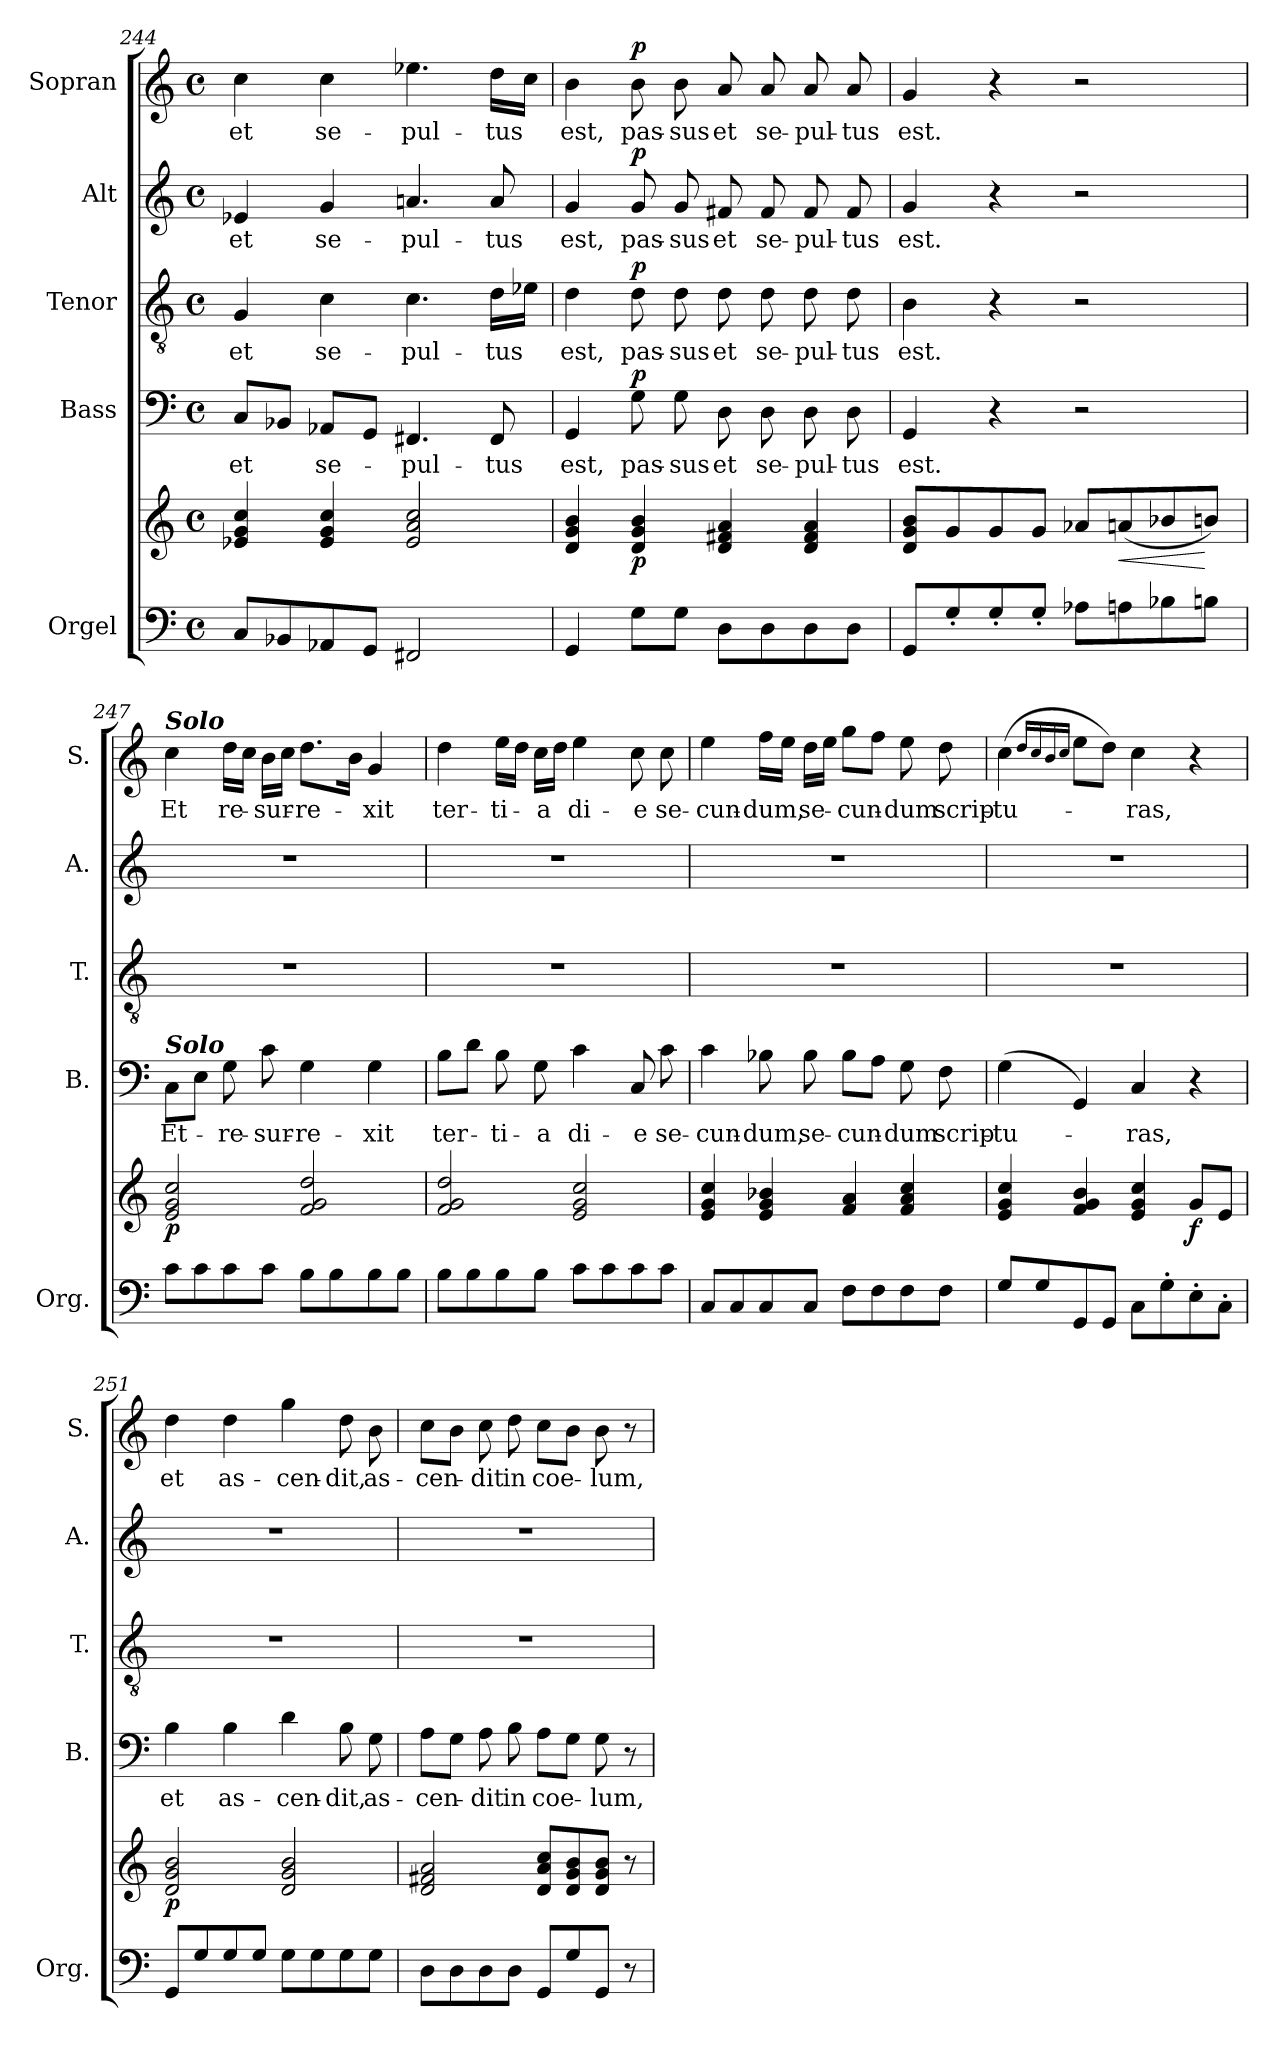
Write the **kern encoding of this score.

**kern	**kern	**dynam	**kern	**text	**dynam	**kern	**text	**dynam	**kern	**text	**dynam	**kern	**text	**dynam
*part5	*part5	*part5	*part4	*part4	*part4	*part3	*part3	*part3	*part2	*part2	*part2	*part1	*part1	*part1
*staff6	*staff5	*staff5/6	*staff4	*staff4	*staff4	*staff3	*staff3	*staff3	*staff2	*staff2	*staff2	*staff1	*staff1	*staff1
*I"Orgel	*	*	*I"Bass	*	*	*I"Tenor	*	*	*I"Alt	*	*	*I"Sopran	*	*
*I'Org.	*	*	*I'B.	*	*	*I'T.	*	*	*I'A.	*	*	*I'S.	*	*
!!LO:PB:g=z
*clefF4	*clefG2	*	*clefF4	*	*	*clefGv2	*	*	*clefG2	*	*	*clefG2	*	*
*k[]	*k[]	*	*k[]	*	*	*k[]	*	*	*k[]	*	*	*k[]	*	*
*C:	*C:	*	*C:	*	*	*C:	*	*	*C:	*	*	*C:	*	*
*M4/4	*M4/4	*	*M4/4	*	*	*M4/4	*	*	*M4/4	*	*	*M4/4	*	*
*met(c)	*met(c)	*	*met(c)	*	*	*met(c)	*	*	*met(c)	*	*	*met(c)	*	*
=244	=244	=244	=244	=244	=244	=244	=244	=244	=244	=244	=244	=244	=244	=244
!	!	!	!	!LO:LY:b	!	!	!LO:LY:b	!	!	!LO:LY:b	!	!	!LO:LY:b	!
8C/L	4e-X/ 4g/ 4cc/	.	8C/L	et	.	4G/	et	.	4e-X/	et	.	4cc\	et	.
8BB-X/	.	.	8BB-X/J	.	.	.	.	.	.	.	.	.	.	.
!	!	!	!	!LO:LY:b	!	!	!LO:LY:b	!	!	!LO:LY:b	!	!	!LO:LY:b	!
8AA-X/	4e-/ 4g/ 4cc/	.	8AA-X/L	se-	.	4c\	se-	.	4g/	se-	.	4cc\	se-	.
8GG/J	.	.	8GG/J	.	.	.	.	.	.	.	.	.	.	.
!	!	!	!	!LO:LY:b	!	!	!LO:LY:b	!	!	!LO:LY:b	!	!	!LO:LY:b	!
2FF#X/	2e-/ 2a/ 2cc/	.	4.FF#X/	-pul-	.	4.c\	-pul-	.	4.an/	-pul-	.	4.ee-X\	-pul-	.
!	!	!	!	!LO:LY:b	!	!	!LO:LY:b	!	!	!LO:LY:b	!	!	!LO:LY:b	!
.	.	.	8FF#/	-tus	.	16d\LL	-tus	.	8a/	-tus	.	16dd\LL	-tus	.
.	.	.	.	.	.	16e-X\JJ	.	.	.	.	.	16cc\JJ	.	.
=245	=245	=245	=245	=245	=245	=245	=245	=245	=245	=245	=245	=245	=245	=245
!	!	!	!	!LO:LY:b	!	!	!LO:LY:b	!	!	!LO:LY:b	!	!	!LO:LY:b	!
4GG/	4d/ 4g/ 4b/	.	4GG/	est,	.	4d\	est,	.	4g/	est,	.	4b\	est,	.
!	!	!LO:DY:b	!	!LO:LY:b	!LO:DY:a	!	!LO:LY:b	!LO:DY:a	!	!LO:LY:b	!LO:DY:a	!	!LO:LY:b	!LO:DY:a
8G\L	4d/ 4g/ 4b/	p	8G\	pas-	p	8d\	pas-	p	8g/	pas-	p	8b\	pas-	p
!	!	!	!	!LO:LY:b	!	!	!LO:LY:b	!	!	!LO:LY:b	!	!	!LO:LY:b	!
8G\J	.	.	8G\	-sus	.	8d\	-sus	.	8g/	-sus	.	8b\	-sus	.
!	!	!	!	!LO:LY:b	!	!	!LO:LY:b	!	!	!LO:LY:b	!	!	!LO:LY:b	!
8D\L	4d/ 4f#X/ 4a/	.	8D\	et	.	8d\	et	.	8f#X/	et	.	8a/	et	.
!	!	!	!	!LO:LY:b	!	!	!LO:LY:b	!	!	!LO:LY:b	!	!	!LO:LY:b	!
8D\	.	.	8D\	se-	.	8d\	se-	.	8f#/	se-	.	8a/	se-	.
!	!	!	!	!LO:LY:b	!	!	!LO:LY:b	!	!	!LO:LY:b	!	!	!LO:LY:b	!
8D\	4d/ 4f#/ 4a/	.	8D\	-pul-	.	8d\	-pul-	.	8f#/	-pul-	.	8a/	-pul-	.
!	!	!	!	!LO:LY:b	!	!	!LO:LY:b	!	!	!LO:LY:b	!	!	!LO:LY:b	!
8D\J	.	.	8D\	-tus	.	8d\	-tus	.	8f#/	-tus	.	8a/	-tus	.
=246	=246	=246	=246	=246	=246	=246	=246	=246	=246	=246	=246	=246	=246	=246
!	!	!	!	!LO:LY:b	!	!	!LO:LY:b	!	!	!LO:LY:b	!	!	!LO:LY:b	!
8GG/L	8d/ 8g/ 8b/L	.	4GG/	est.	.	4B\	est.	.	4g/	est.	.	4g/	est.	.
8G'</	8g/	.	.	.	.	.	.	.	.	.	.	.	.	.
8G'</	8g/	.	4r	.	.	4r	.	.	4r	.	.	4r	.	.
8G'</J	8g/J	.	.	.	.	.	.	.	.	.	.	.	.	.
8A-X\L	8a-X/L	.	2r	.	.	2r	.	.	2r	.	.	2r	.	.
!	!	!LO:HP:b	!	!	!	!	!	!	!	!	!	!	!	!
8An\	(<8an/	<	.	.	.	.	.	.	.	.	.	.	.	.
8B-X\	8b-X/	.	.	.	.	.	.	.	.	.	.	.	.	.
8Bn\J	8bn/J)	[	.	.	.	.	.	.	.	.	.	.	.	.
=247	=247	=247	=247	=247	=247	=247	=247	=247	=247	=247	=247	=247	=247	=247
!	!	!	!	!	!	!	!	!	!	!	!	!LO:TX:a:Bi:t=Solo	!	!
!	!	!	!LO:TX:a:Bi:t=Solo	!	!	!	!	!	!	!	!	!	!	!
!	!	!LO:DY:b	!	!LO:LY:b	!	!	!	!	!	!	!	!	!LO:LY:b	!
8c\L	2e/ 2g/ 2cc/	p	8C\L	Et-	.	1r	.	.	1r	.	.	4cc\	Et	.
8c\	.	.	8E\J	.	.	.	.	.	.	.	.	.	.	.
!	!	!	!	!LO:LY:b	!	!	!	!	!	!	!	!	!LO:LY:b	!
8c\	.	.	8G\	-re-	.	.	.	.	.	.	.	16dd\LL	re-	.
.	.	.	.	.	.	.	.	.	.	.	.	16cc\JJ	.	.
!	!	!	!	!LO:LY:b	!	!	!	!	!	!	!	!	!LO:LY:b	!
8c\J	.	.	8c\	-sur-	.	.	.	.	.	.	.	16b\LL	-sur-	.
.	.	.	.	.	.	.	.	.	.	.	.	16cc\JJ	.	.
!	!	!	!	!LO:LY:b	!	!	!	!	!	!	!	!	!LO:LY:b	!
8B\L	2f/ 2g/ 2dd/	.	4G\	-re-	.	.	.	.	.	.	.	8.dd\L	-re-	.
8B\	.	.	.	.	.	.	.	.	.	.	.	.	.	.
.	.	.	.	.	.	.	.	.	.	.	.	16b\Jk	.	.
!	!	!	!	!LO:LY:b	!	!	!	!	!	!	!	!	!LO:LY:b	!
8B\	.	.	4G\	-xit	.	.	.	.	.	.	.	4g/	-xit	.
8B\J	.	.	.	.	.	.	.	.	.	.	.	.	.	.
=248	=248	=248	=248	=248	=248	=248	=248	=248	=248	=248	=248	=248	=248	=248
!	!	!	!	!LO:LY:b	!	!	!	!	!	!	!	!	!LO:LY:b	!
8B\L	2f/ 2g/ 2dd/	.	8B\L	ter-	.	1r	.	.	1r	.	.	4dd\	ter-	.
8B\	.	.	8d\J	.	.	.	.	.	.	.	.	.	.	.
!	!	!	!	!LO:LY:b	!	!	!	!	!	!	!	!	!LO:LY:b	!
8B\	.	.	8B\	-ti-	.	.	.	.	.	.	.	16ee\LL	-ti-	.
.	.	.	.	.	.	.	.	.	.	.	.	16dd\JJ	.	.
!	!	!	!	!LO:LY:b	!	!	!	!	!	!	!	!	!LO:LY:b	!
8B\J	.	.	8G\	-a	.	.	.	.	.	.	.	16cc\LL	-a	.
.	.	.	.	.	.	.	.	.	.	.	.	16dd\JJ	.	.
!	!	!	!	!LO:LY:b	!	!	!	!	!	!	!	!	!LO:LY:b	!
8c\L	2e/ 2g/ 2cc/	.	4c\	di-	.	.	.	.	.	.	.	4ee\	di-	.
8c\	.	.	.	.	.	.	.	.	.	.	.	.	.	.
!	!	!	!	!LO:LY:b	!	!	!	!	!	!	!	!	!LO:LY:b	!
8c\	.	.	8C/	-e	.	.	.	.	.	.	.	8cc\	-e	.
!	!	!	!	!LO:LY:b	!	!	!	!	!	!	!	!	!LO:LY:b	!
8c\J	.	.	8c\	se-	.	.	.	.	.	.	.	8cc\	se-	.
!!LO:LB:g=z
=249	=249	=249	=249	=249	=249	=249	=249	=249	=249	=249	=249	=249	=249	=249
!	!	!	!	!LO:LY:b	!	!	!	!	!	!	!	!	!LO:LY:b	!
8C/L	4e/ 4g/ 4cc/	.	4c\	-cun-	.	1r	.	.	1r	.	.	4ee\	-cun-	.
8C/	.	.	.	.	.	.	.	.	.	.	.	.	.	.
!	!	!	!	!LO:LY:b	!	!	!	!	!	!	!	!	!LO:LY:b	!
8C/	4e/ 4g/ 4b-X/	.	8B-X\	-dum,	.	.	.	.	.	.	.	16ff\LL	-dum,	.
.	.	.	.	.	.	.	.	.	.	.	.	16ee\JJ	.	.
!	!	!	!	!LO:LY:b	!	!	!	!	!	!	!	!	!LO:LY:b	!
8C/J	.	.	8B-\	se-	.	.	.	.	.	.	.	16dd\LL	se-	.
.	.	.	.	.	.	.	.	.	.	.	.	16ee\JJ	.	.
!	!	!	!	!LO:LY:b	!	!	!	!	!	!	!	!	!LO:LY:b	!
8F\L	4f/ 4a/	.	8B-\L	-cun-	.	.	.	.	.	.	.	8gg\L	-cun-	.
8F\	.	.	8A\J	.	.	.	.	.	.	.	.	8ff\J	.	.
!	!	!	!	!LO:LY:b	!	!	!	!	!	!	!	!	!LO:LY:b	!
8F\	4f/ 4a/ 4cc/	.	8G\	-dum	.	.	.	.	.	.	.	8ee\	-dum	.
!	!	!	!	!LO:LY:b	!	!	!	!	!	!	!	!	!LO:LY:b	!
8F\J	.	.	8F\	scrip-	.	.	.	.	.	.	.	8dd\	scrip-	.
=250	=250	=250	=250	=250	=250	=250	=250	=250	=250	=250	=250	=250	=250	=250
!	!	!	!	!LO:LY:b	!	!	!	!	!	!	!	!	!LO:LY:b	!
8G/L	4e/ 4g/ 4cc/	.	(>4G\	-tu-	.	1r	.	.	1r	.	.	(>4cc\	-tu-	.
8G/	.	.	.	.	.	.	.	.	.	.	.	.	.	.
.	.	.	.	.	.	.	.	.	.	.	.	16qdd/LL	.	.
.	.	.	.	.	.	.	.	.	.	.	.	16qcc/	.	.
.	.	.	.	.	.	.	.	.	.	.	.	16qb/	.	.
.	.	.	.	.	.	.	.	.	.	.	.	16qcc/JJ	.	.
8GG/	4f/ 4g/ 4b/	.	4GG/)	.	.	.	.	.	.	.	.	8ee\L	.	.
8GG/J	.	.	.	.	.	.	.	.	.	.	.	8dd\J)	.	.
!	!	!	!	!LO:LY:b	!	!	!	!	!	!	!	!	!LO:LY:b	!
8C\L	4e/ 4g/ 4cc/	.	4C/	-ras,	.	.	.	.	.	.	.	4cc\	-ras,	.
8G'>\	.	.	.	.	.	.	.	.	.	.	.	.	.	.
!	!	!LO:DY:b	!	!	!	!	!	!	!	!	!	!	!	!
8E'>\	8g/L	f	4r	.	.	.	.	.	.	.	.	4r	.	.
8C'>\J	8e/J	.	.	.	.	.	.	.	.	.	.	.	.	.
=251	=251	=251	=251	=251	=251	=251	=251	=251	=251	=251	=251	=251	=251	=251
!	!	!LO:DY:b	!	!LO:LY:b	!	!	!	!	!	!	!	!	!LO:LY:b	!
8GG/L	2d/ 2g/ 2b/	p	4B\	et	.	1r	.	.	1r	.	.	4dd\	et	.
8G/	.	.	.	.	.	.	.	.	.	.	.	.	.	.
!	!	!	!	!LO:LY:b	!	!	!	!	!	!	!	!	!LO:LY:b	!
8G/	.	.	4B\	as-	.	.	.	.	.	.	.	4dd\	as-	.
8G/J	.	.	.	.	.	.	.	.	.	.	.	.	.	.
!	!	!	!	!LO:LY:b	!	!	!	!	!	!	!	!	!LO:LY:b	!
8G\L	2d/ 2g/ 2b/	.	4d\	-cen-	.	.	.	.	.	.	.	4gg\	-cen-	.
8G\	.	.	.	.	.	.	.	.	.	.	.	.	.	.
!	!	!	!	!LO:LY:b	!	!	!	!	!	!	!	!	!LO:LY:b	!
8G\	.	.	8B\	-dit,	.	.	.	.	.	.	.	8dd\	-dit,	.
!	!	!	!	!LO:LY:b	!	!	!	!	!	!	!	!	!LO:LY:b	!
8G\J	.	.	8G\	as-	.	.	.	.	.	.	.	8b\	as-	.
=252	=252	=252	=252	=252	=252	=252	=252	=252	=252	=252	=252	=252	=252	=252
!	!	!	!	!LO:LY:b	!	!	!	!	!	!	!	!	!LO:LY:b	!
8D\L	2d/ 2f#X/ 2a/	.	8A\L	-cen-	.	1r	.	.	1r	.	.	8cc\L	-cen-	.
8D\	.	.	8G\J	.	.	.	.	.	.	.	.	8b\J	.	.
!	!	!	!	!LO:LY:b	!	!	!	!	!	!	!	!	!LO:LY:b	!
8D\	.	.	8A\	-dit	.	.	.	.	.	.	.	8cc\	-dit	.
!	!	!	!	!LO:LY:b	!	!	!	!	!	!	!	!	!LO:LY:b	!
8D\J	.	.	8B\	in	.	.	.	.	.	.	.	8dd\	in	.
!	!	!	!	!LO:LY:b	!	!	!	!	!	!	!	!	!LO:LY:b	!
8GG/L	8d/ 8a/ 8cc/L	.	8A\L	coe-	.	.	.	.	.	.	.	8cc\L	coe-	.
8G/	8d/ 8g/ 8b/	.	8G\J	.	.	.	.	.	.	.	.	8b\J	.	.
!	!	!	!	!LO:LY:b	!	!	!	!	!	!	!	!	!LO:LY:b	!
8GG/J	8d/ 8g/ 8b/J	.	8G\	-lum,	.	.	.	.	.	.	.	8b\	-lum,	.
8r	8r	.	8r	.	.	.	.	.	.	.	.	8r	.	.
=	=	=	=	=	=	=	=	=	=	=	=	=	=	=
*-	*-	*-	*-	*-	*-	*-	*-	*-	*-	*-	*-	*-	*-	*-
